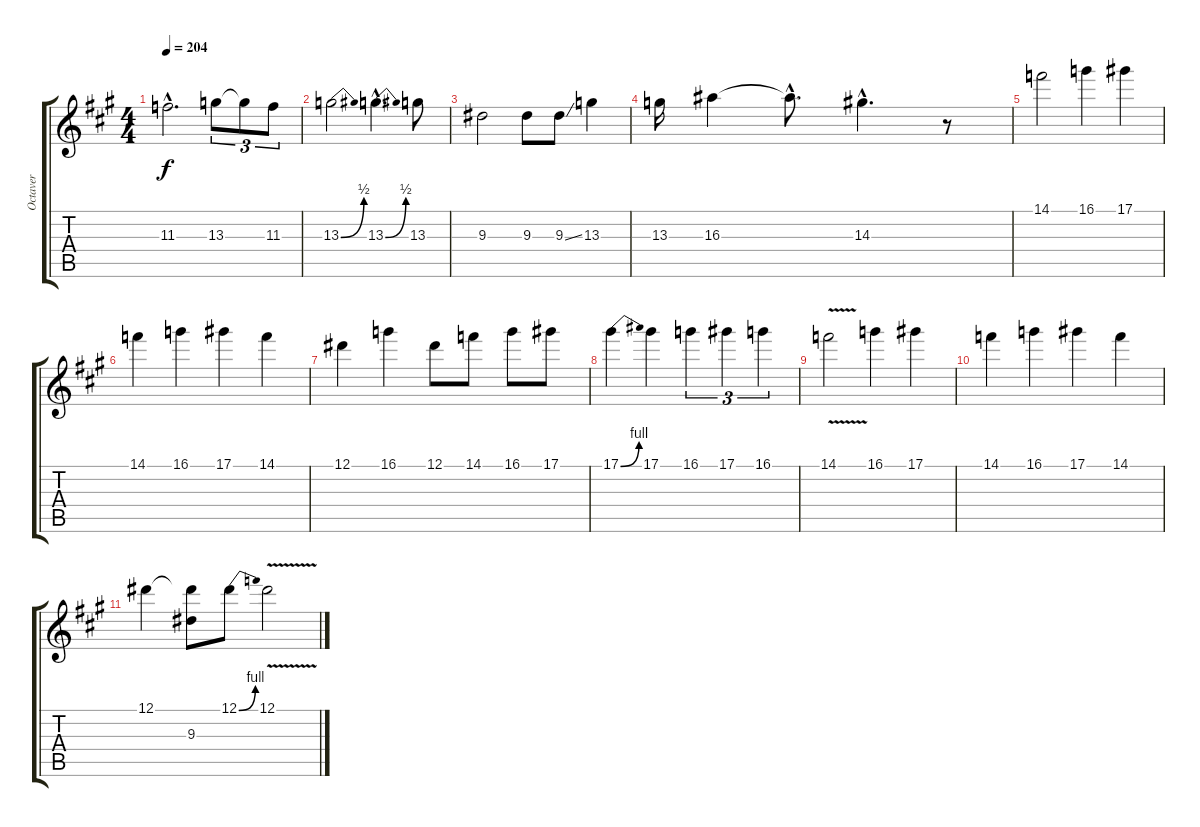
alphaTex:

\track ("Octaver" "Octaver") {instrument distortionguitar}
\staff {score tabs}
\tuning (Eb4 Bb3 Gb3 Db3 Ab2 Eb2) {hide}
\ts (4 4)
\tempo 204
\clef g2
\ks a
11.3{hac}.2{d dy f} 13.3.8{tu (3 2)} 13.3{t}.8{tu (3 2)} 11.3.8{tu (3 2)} |
13.3{be (bend 0 0 60 2)}.2 13.3{be (bend 0 0 60 2) hac}.4{d} 13.3.8 |
9.3.2 9.3.8 9.3{ss}.8 13.3.4 |
13.3.16 16.3.4 16.3{hac t}.8{d} 14.3{hac}.4{d} r.8 |
14.1.2{volume 10} 16.1.4 17.1.4 |
14.1.4 16.1.4 17.1.4 14.1.4 |
12.1.4 16.1.4 12.1.8 14.1.8 16.1.8 17.1.8 |
17.1{be (bend 0 0 60 4)}.4 17.1.4 16.1.4{tu (3 2)} 17.1.4{tu (3 2)} 16.1.4{tu (3 2)} |
14.1{v}.2 16.1.4 17.1.4 |
14.1.4 16.1.4 17.1.4 14.1.4 |
12.1.4 (12.1{t} 9.3).8 12.1{be (bend 0 0 60 4)}.8 12.1{v}.2
